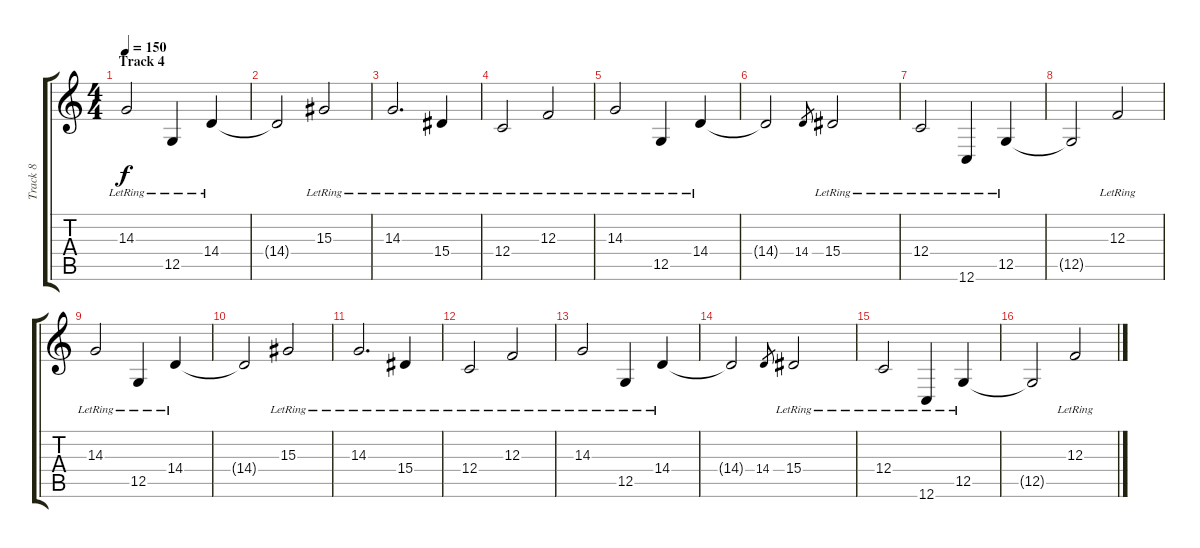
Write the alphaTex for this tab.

\track ("Track 8" "Track 8") {instrument electricpiano1}
\staff {score tabs}
\tuning (D4 A3 F3 C3 G2 C2) {hide}
\ts (4 4)
\section ("" "Track 4")
\tempo 150
\clef g2
\ks c
14.3{lr}.2{dy f} 12.5{lr}.4 14.4{lr}.4 |
14.4{t}.2 15.3{lr}.2 |
14.3{lr}.2{d} 15.4{lr}.4 |
12.4{lr}.2 12.3{lr}.2 |
14.3{lr}.2 12.5{lr}.4 14.4{lr}.4 |
14.4{t}.2 14.4.8{gr} 15.4{lr}.2 |
12.4{lr}.2 12.6{lr}.4 12.5{lr}.4 |
12.5{t}.2 12.3{lr}.2 |
14.3{lr}.2 12.5{lr}.4 14.4{lr}.4 |
14.4{t}.2 15.3{lr}.2 |
14.3{lr}.2{d} 15.4{lr}.4 |
12.4{lr}.2 12.3{lr}.2 |
14.3{lr}.2 12.5{lr}.4 14.4{lr}.4 |
14.4{t}.2 14.4.8{gr} 15.4{lr}.2 |
12.4{lr}.2 12.6{lr}.4 12.5{lr}.4 |
12.5{t}.2 12.3{lr}.2
